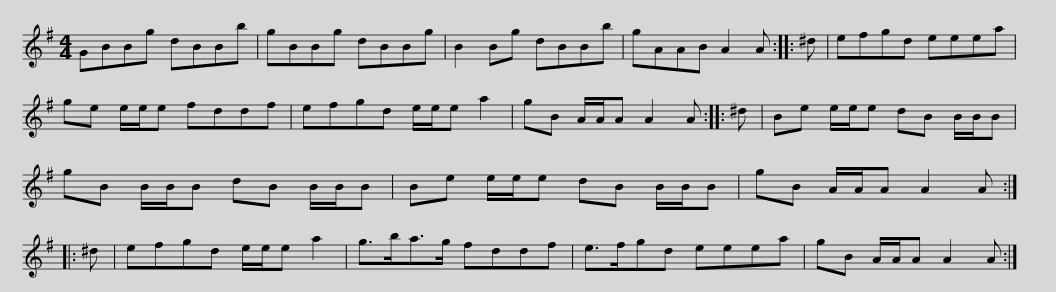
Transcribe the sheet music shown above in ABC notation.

X:1
L:1/8
M:4/4
I:linebreak $
K:G
V:1 treble
V:1
 GBBg dBBb | gBBg dBBg | B2 Bg dBBb | gAAB A2 A :: ^d | %5
 efgd eeea |$ ge e/e/e fddf | efgd e/e/e a2 | gB A/A/A A2 A :: ^d | %10
 Be e/e/e dB B/B/B |$ gB B/B/B dB B/B/B | Be e/e/e dB B/B/B | gB A/A/A A2 A :: ^d | %15
 efgd e/e/e a2 |$ g>ba>g fddf | e>fgd eeea | gB A/A/A A2 A :| %19
